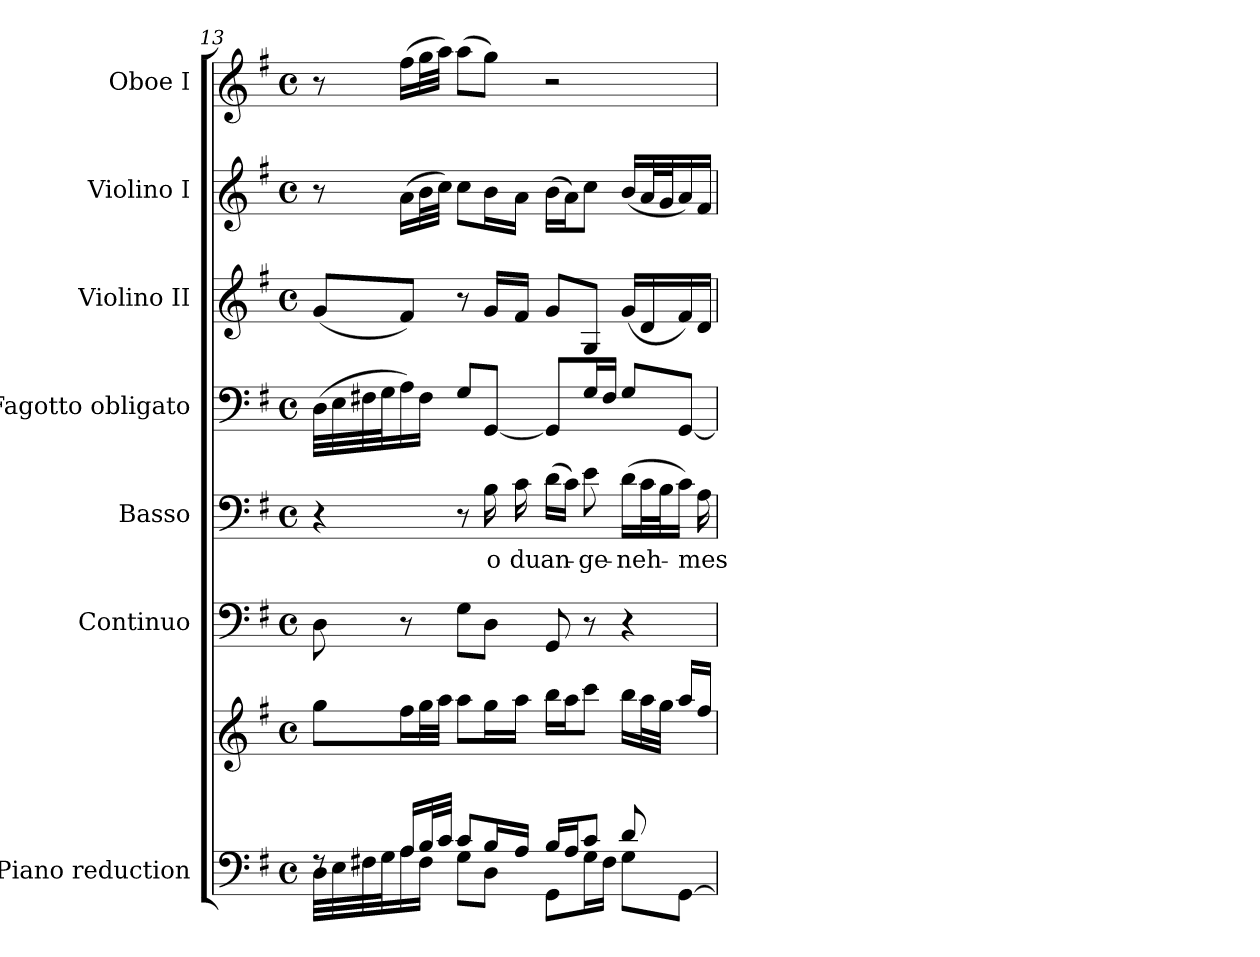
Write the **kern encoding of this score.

**kern	**kern	**kern	**kern	**text	**kern	**kern	**kern	**kern
*part7	*part7	*part6	*part5	*part5	*part4	*part3	*part2	*part1
*staff8	*staff7	*staff6	*staff5	*staff5	*staff4	*staff3	*staff2	*staff1
*I"Piano reduction	*	*I"Continuo	*I"Basso	*	*I"Fagotto obligato	*I"Violino II	*I"Violino I	*I"Oboe I
*I'Pno	*	*	*	*	*	*I'Vln	*I'Vln	*I'Ob
!!LO:PB:g=z
*clefF4	*clefG2	*clefF4	*clefF4	*	*clefF4	*clefG2	*clefG2	*clefG2
*k[f#]	*k[f#]	*k[f#]	*k[f#]	*	*k[f#]	*k[f#]	*k[f#]	*k[f#]
*M4/4	*M4/4	*M4/4	*M4/4	*	*M4/4	*M4/4	*M4/4	*M4/4
*met(c)	*met(c)	*met(c)	*met(c)	*	*met(c)	*met(c)	*met(c)	*met(c)
=13	=13	=13	=13	=13	=13	=13	=13	=13
*^	*^	*	*	*	*	*	*	*
8rF	32D\LLL	8gg\L	2..ryy	8D\	4r	.	(>32D\LLL	(<8g/L	8r	8r
.	32E\	.	.	.	.	.	32E\	.	.	.
.	32F#X\	.	.	.	.	.	32F#X\	.	.	.
.	32G\J	.	.	.	.	.	32G\J	.	.	.
16A/LL	16A\	16ff#\L	.	8r	.	.	16A\)	8f#/J)	(>16a\LL	(>16ff#\LL
32B/L	16F#\JJ	32gg\L	.	.	.	.	16F#\JJ	.	32b\L	32gg\L
32c/JJJ	.	32aa\JJJ	.	.	.	.	.	.	32cc\JJJ)	32aa\JJJ)
8c/L	8G\L	8aa\L	.	8G\L	8r	.	8G/L	8r	8cc\L	(>8aa\L
!	!	!	!	!	!	!LO:LY:b	!	!	!	!
16B/L	8D\J	16gg\L	.	8D\J	16B\	o	[8GG/J	16g/LL	16b\L	8gg\J)
!	!	!	!	!	!	!LO:LY:b	!	!	!	!
16A/JJ	.	16aa\JJ	.	.	16c\	du	.	16f#/JJ	16a\JJ	.
!	!	!	!	!	!	!LO:LY:b	!	!	!	!
16B/LL	8GG\L	16bb\LL	.	8GG/	(>16d\LL	an-	8GG/L]	8g/L	(>16b\LL	2r
16A/J	.	16aa\J	.	.	16c\JJ)	.	.	.	16a\J)	.
!	!	!	!	!	!	!LO:LY:b	!	!	!	!
8c/J	16G\L	8ccc\J	.	8r	8e\	-ge-	16G/L	8G/J	8cc\J	.
.	16F#\JJ	.	.	.	.	.	16F#/JJ	.	.	.
!	!	!	!	!	!	!LO:LY:b	!	!	!	!
8d/L	8G\L	16bb\LL	.	4r	(>16d\LL	-neh-	8G/L	(<16g/LL	(<16b/LL	.
.	.	32aa\L	.	.	32c\L	.	.	16d/	32a/L	.
.	.	32gg\JJJ	.	.	32B\J	.	.	.	32g/J	.
8ryy	[8GG\J	16aa/LL	16cc\ 16ff#\L	.	16c\JJ)	.	[8GG/J	16f#/)	16a/)	.
!	!	!	!	!	!	!LO:LY:b	!	!	!	!
.	.	16ff#/JJ	16a\ 16dd\JJ	.	16A\	-mes	.	16d/JJ	16f#/JJ	.
*v	*v	*	*	*	*	*	*	*	*	*
*	*v	*v	*	*	*	*	*	*	*
=	=	=	=	=	=	=	=	=
*-	*-	*-	*-	*-	*-	*-	*-	*-
